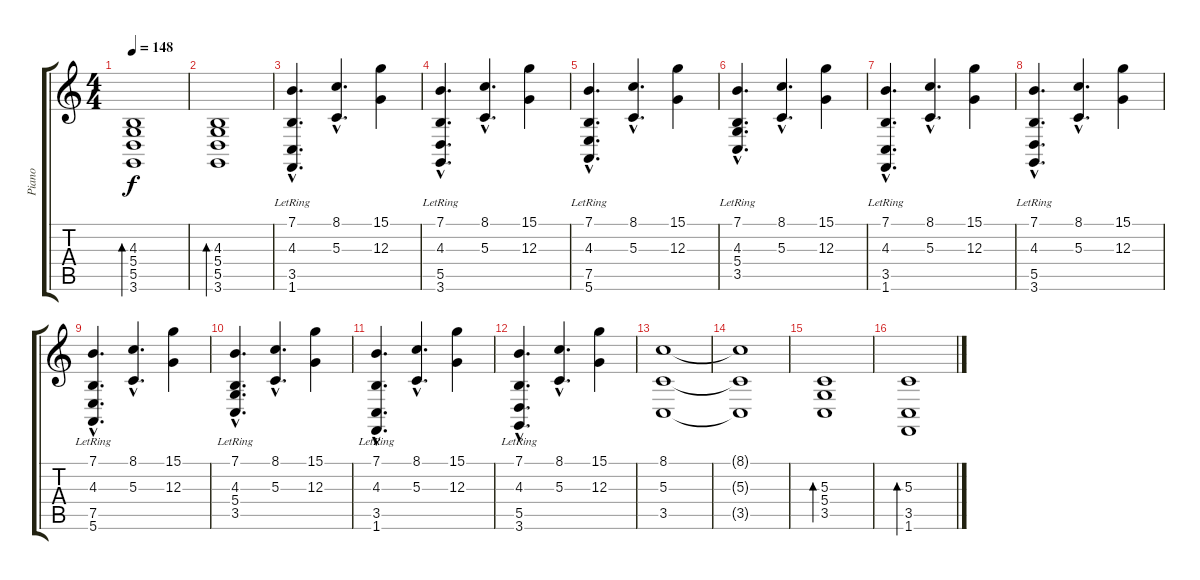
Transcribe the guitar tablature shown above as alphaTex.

\track ("Piano" "Piano") {instrument acousticgrandpiano}
\staff {score tabs}
\tuning (E4 B3 G3 D3 A2 E2) {hide}
\ts (4 4)
\tempo 148
\clef g2
\ks c
(4.3 5.4 5.5 3.6).1{bd 240 dy f} |
(4.3 5.4 5.5 3.6).1{bd 240} |
(7.1{hac} 4.3{hac} 3.5{hac lr} 1.6{hac lr}).4{d} (8.1{hac} 5.3{hac}).4{d} (15.1 12.3).4 |
(7.1{hac} 4.3{hac} 5.5{hac lr} 3.6{hac lr}).4{d} (8.1{hac} 5.3{hac}).4{d} (15.1 12.3).4 |
(7.1{hac} 4.3{hac} 7.5{hac lr} 5.6{hac lr}).4{d} (8.1{hac} 5.3{hac}).4{d} (15.1 12.3).4 |
(7.1{hac} 4.3{hac} 5.4{hac lr} 3.5{hac lr}).4{d} (8.1{hac} 5.3{hac}).4{d} (15.1 12.3).4 |
(7.1{hac} 4.3{hac} 3.5{hac lr} 1.6{hac lr}).4{d} (8.1{hac} 5.3{hac}).4{d} (15.1 12.3).4 |
(7.1{hac} 4.3{hac} 5.5{hac lr} 3.6{hac lr}).4{d} (8.1{hac} 5.3{hac}).4{d} (15.1 12.3).4 |
(7.1{hac} 4.3{hac} 7.5{hac lr} 5.6{hac lr}).4{d} (8.1{hac} 5.3{hac}).4{d} (15.1 12.3).4 |
(7.1{hac} 4.3{hac} 5.4{hac lr} 3.5{hac lr}).4{d} (8.1{hac} 5.3{hac}).4{d} (15.1 12.3).4 |
(7.1{hac} 4.3{hac} 3.5{hac lr} 1.6{hac lr}).4{d} (8.1{hac} 5.3{hac}).4{d} (15.1 12.3).4 |
(7.1{hac} 4.3{hac} 5.5{hac lr} 3.6{hac lr}).4{d} (8.1{hac} 5.3{hac}).4{d} (15.1 12.3).4 |
(8.1 5.3 3.5).1 |
(8.1{t} 5.3{t} 3.5{t}).1 |
(5.3 5.4 3.5).1{bd 240} |
(5.3 3.5 1.6).1{bd 240}
